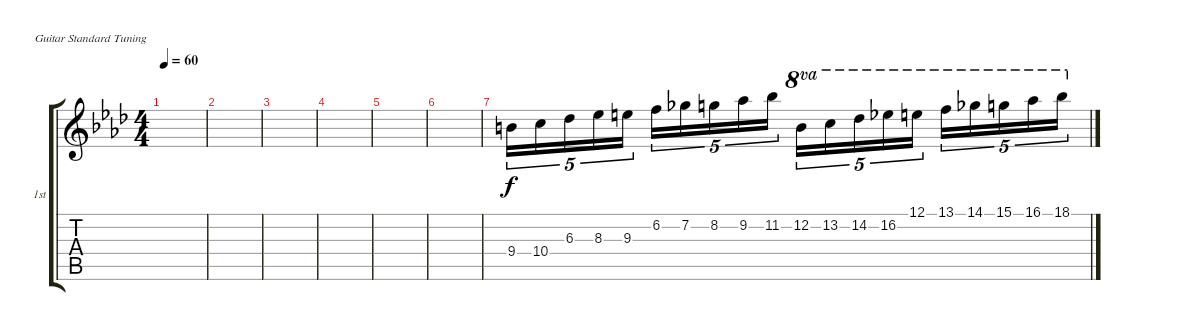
\defaultSystemsLayout 4
\bracketExtendMode groupsimilarinstruments
\firstSystemTrackNameOrientation horizontal
\otherSystemsTrackNameOrientation horizontal
\track ("1st guitar" "1st") {instrument acousticguitarnylon}
\staff {score tabs}
\tuning (E4 B3 G3 D3 A2 E2)
\ts (4 4)
\tempo 60
\clef g2
\ks ab
|
|
|
|
|
|
9.4.16{tu (5 4)} 10.4.16{tu (5 4)} 6.3.16{tu (5 4)} 8.3.16{tu (5 4)} 9.3.16{tu (5 4)} 6.2.16{tu (5 4)} 7.2.16{tu (5 4)} 8.2.16{tu (5 4)} 9.2.16{tu (5 4)} 11.2.16{tu (5 4)} 12.2.16{tu (5 4) ot 8va} 13.2.16{tu (5 4) ot 8va} 14.2.16{tu (5 4) ot 8va} 16.2.16{tu (5 4) ot 8va} 12.1.16{tu (5 4) ot 8va} 13.1.16{tu (5 4) ot 8va} 14.1.16{tu (5 4) ot 8va} 15.1.16{tu (5 4) ot 8va} 16.1.16{tu (5 4) ot 8va} 18.1.16{tu (5 4) ot 8va}
